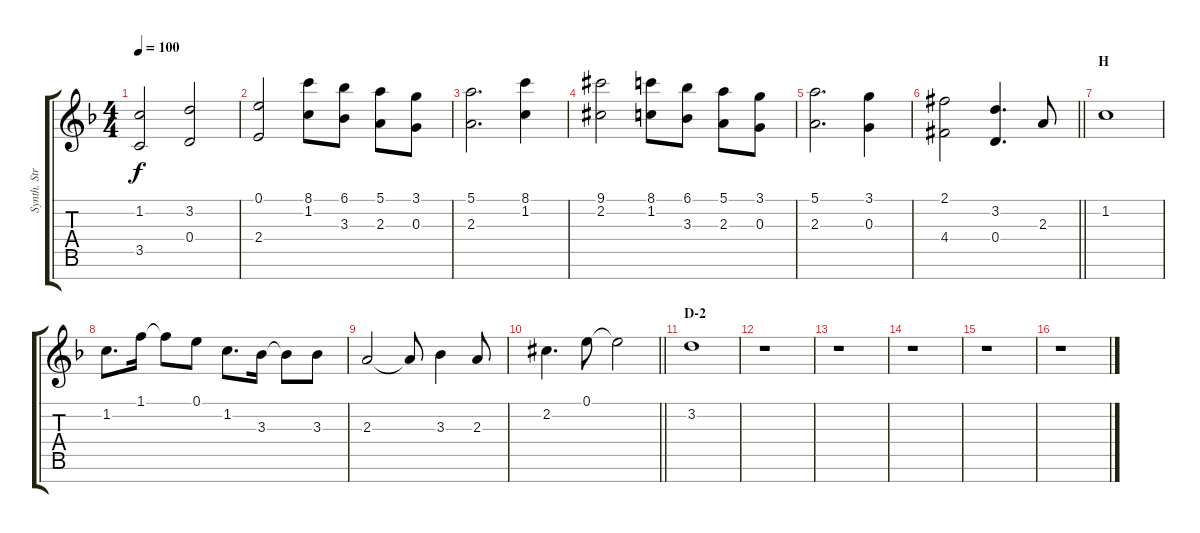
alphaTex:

\track ("Synth. Strings" "Synth. Str") {instrument stringensemble1}
\staff {score tabs}
\tuning (E5 B4 G4 D4 A3 E3 B2) {hide}
\ts (4 4)
\tempo 100
\clef g2
\ks f
(1.2 3.5).2{dy f} (3.2 0.4).2 |
(0.1 2.4).2 (8.1 1.2).8 (6.1 3.3).8 (5.1 2.3).8 (3.1 0.3).8 |
(5.1 2.3).2{d} (8.1 1.2).4 |
(9.1{acc #} 2.2{acc #}).2 (8.1 1.2).8 (6.1 3.3).8 (5.1 2.3).8 (3.1 0.3).8 |
(5.1 2.3).2{d} (3.1 0.3).4 |
\barLineRight lightlight
(2.1{acc #} 4.4{acc #}).2 (3.2 0.4).4{d} 2.3.8 |
\section ("" "H")
1.2.1 |
1.2.8{d} 1.1.16 1.1{t}.8 0.1.8 1.2.8{d} 3.3.16 3.3{t}.8 3.3.8 |
2.3.2 2.3{t}.8 3.3.4 2.3.8 |
\barLineRight lightlight
2.2{acc #}.4{d} 0.1.8 0.1{t}.2 |
\section ("" "D-2")
3.2.1 |
r.1 |
r.1 |
r.1 |
r.1 |
r.1
